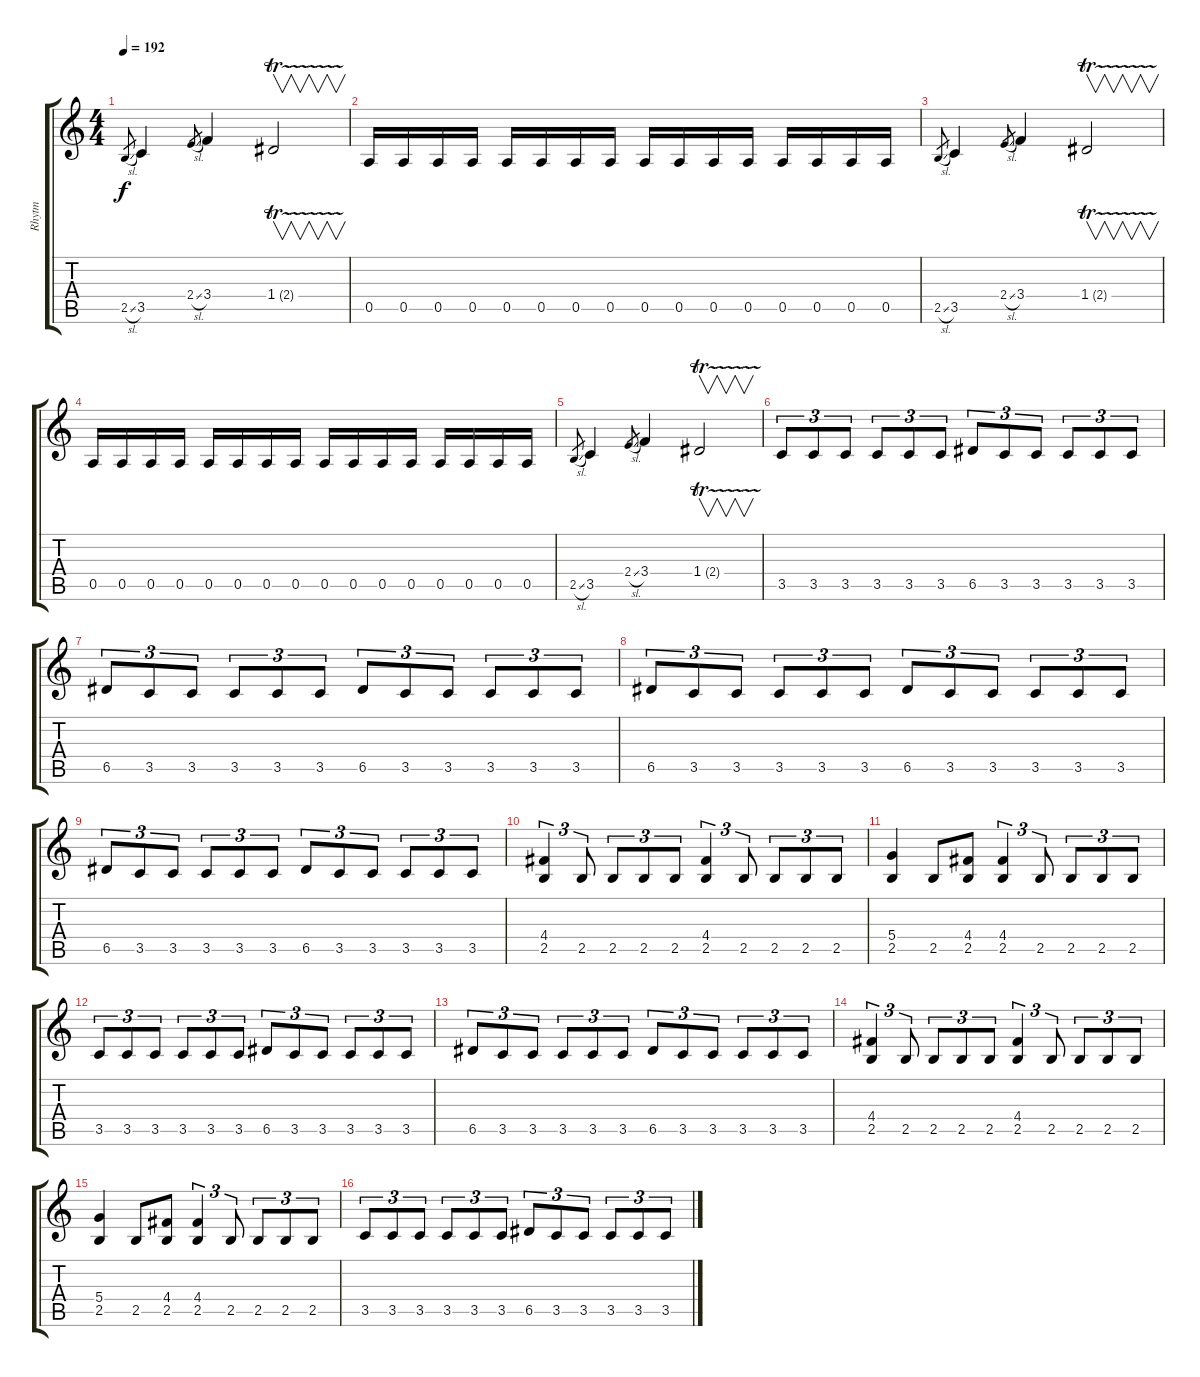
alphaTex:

\track ("Rhytm" "Rhytm") {instrument distortionguitar}
\staff {score tabs}
\tuning (E4 B3 G3 D3 A2 E2) {hide}
\ts (4 4)
\tempo 192
\clef g2
\ks c
2.5{sl}.8{gr dy f} 3.5.4 2.4{sl}.8{gr} 3.4.4 1.4{tr (2 16)}.2{v} |
0.5.16 0.5.16 0.5.16 0.5.16 0.5.16 0.5.16 0.5.16 0.5.16 0.5.16 0.5.16 0.5.16 0.5.16 0.5.16 0.5.16 0.5.16 0.5.16 |
2.5{sl}.8{gr} 3.5.4 2.4{sl}.8{gr} 3.4.4 1.4{tr (2 16)}.2{v} |
0.5.16 0.5.16 0.5.16 0.5.16 0.5.16 0.5.16 0.5.16 0.5.16 0.5.16 0.5.16 0.5.16 0.5.16 0.5.16 0.5.16 0.5.16 0.5.16 |
2.5{sl}.8{gr} 3.5.4 2.4{sl}.8{gr} 3.4.4 1.4{tr (2 16)}.2{v} |
3.5.8{tu (3 2)} 3.5.8{tu (3 2)} 3.5.8{tu (3 2)} 3.5.8{tu (3 2)} 3.5.8{tu (3 2)} 3.5.8{tu (3 2)} 6.5.8{tu (3 2)} 3.5.8{tu (3 2)} 3.5.8{tu (3 2)} 3.5.8{tu (3 2)} 3.5.8{tu (3 2)} 3.5.8{tu (3 2)} |
6.5.8{tu (3 2)} 3.5.8{tu (3 2)} 3.5.8{tu (3 2)} 3.5.8{tu (3 2)} 3.5.8{tu (3 2)} 3.5.8{tu (3 2)} 6.5.8{tu (3 2)} 3.5.8{tu (3 2)} 3.5.8{tu (3 2)} 3.5.8{tu (3 2)} 3.5.8{tu (3 2)} 3.5.8{tu (3 2)} |
6.5.8{tu (3 2)} 3.5.8{tu (3 2)} 3.5.8{tu (3 2)} 3.5.8{tu (3 2)} 3.5.8{tu (3 2)} 3.5.8{tu (3 2)} 6.5.8{tu (3 2)} 3.5.8{tu (3 2)} 3.5.8{tu (3 2)} 3.5.8{tu (3 2)} 3.5.8{tu (3 2)} 3.5.8{tu (3 2)} |
6.5.8{tu (3 2)} 3.5.8{tu (3 2)} 3.5.8{tu (3 2)} 3.5.8{tu (3 2)} 3.5.8{tu (3 2)} 3.5.8{tu (3 2)} 6.5.8{tu (3 2)} 3.5.8{tu (3 2)} 3.5.8{tu (3 2)} 3.5.8{tu (3 2)} 3.5.8{tu (3 2)} 3.5.8{tu (3 2)} |
(4.4 2.5).4{tu (3 2)} 2.5.8{tu (3 2)} 2.5.8{tu (3 2)} 2.5.8{tu (3 2)} 2.5.8{tu (3 2)} (4.4 2.5).4{tu (3 2)} 2.5.8{tu (3 2)} 2.5.8{tu (3 2)} 2.5.8{tu (3 2)} 2.5.8{tu (3 2)} |
(5.4 2.5).4 2.5.8 (4.4 2.5).8 (4.4 2.5).4{tu (3 2)} 2.5.8{tu (3 2)} 2.5.8{tu (3 2)} 2.5.8{tu (3 2)} 2.5.8{tu (3 2)} |
3.5.8{tu (3 2)} 3.5.8{tu (3 2)} 3.5.8{tu (3 2)} 3.5.8{tu (3 2)} 3.5.8{tu (3 2)} 3.5.8{tu (3 2)} 6.5.8{tu (3 2)} 3.5.8{tu (3 2)} 3.5.8{tu (3 2)} 3.5.8{tu (3 2)} 3.5.8{tu (3 2)} 3.5.8{tu (3 2)} |
6.5.8{tu (3 2)} 3.5.8{tu (3 2)} 3.5.8{tu (3 2)} 3.5.8{tu (3 2)} 3.5.8{tu (3 2)} 3.5.8{tu (3 2)} 6.5.8{tu (3 2)} 3.5.8{tu (3 2)} 3.5.8{tu (3 2)} 3.5.8{tu (3 2)} 3.5.8{tu (3 2)} 3.5.8{tu (3 2)} |
(4.4 2.5).4{tu (3 2)} 2.5.8{tu (3 2)} 2.5.8{tu (3 2)} 2.5.8{tu (3 2)} 2.5.8{tu (3 2)} (4.4 2.5).4{tu (3 2)} 2.5.8{tu (3 2)} 2.5.8{tu (3 2)} 2.5.8{tu (3 2)} 2.5.8{tu (3 2)} |
(5.4 2.5).4 2.5.8 (4.4 2.5).8 (4.4 2.5).4{tu (3 2)} 2.5.8{tu (3 2)} 2.5.8{tu (3 2)} 2.5.8{tu (3 2)} 2.5.8{tu (3 2)} |
3.5.8{tu (3 2)} 3.5.8{tu (3 2)} 3.5.8{tu (3 2)} 3.5.8{tu (3 2)} 3.5.8{tu (3 2)} 3.5.8{tu (3 2)} 6.5.8{tu (3 2)} 3.5.8{tu (3 2)} 3.5.8{tu (3 2)} 3.5.8{tu (3 2)} 3.5.8{tu (3 2)} 3.5.8{tu (3 2)}
